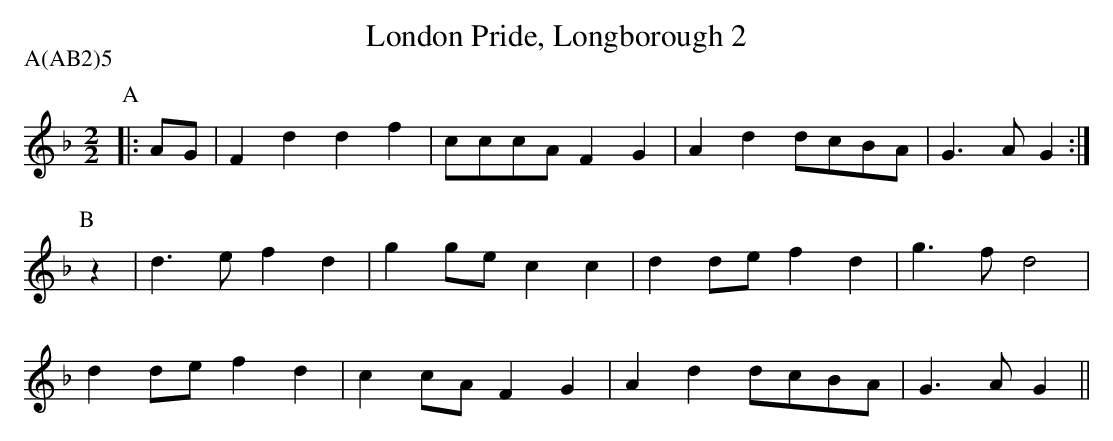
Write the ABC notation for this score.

X:1
T:London Pride, Longborough 2
M:2/2
L:1/8
P:A(AB2)5
K:GDor
P:A
|:AG|F2d2 d2f2|cccA F2G2|A2d2 dcBA|G3A G2:|
P:B
z2|d3e  f2d2|g2ge c2c2|d2de f2d2|g3f d4|
d2de f2d2|c2cA F2G2|A2d2 dcBA|G3A G2||
